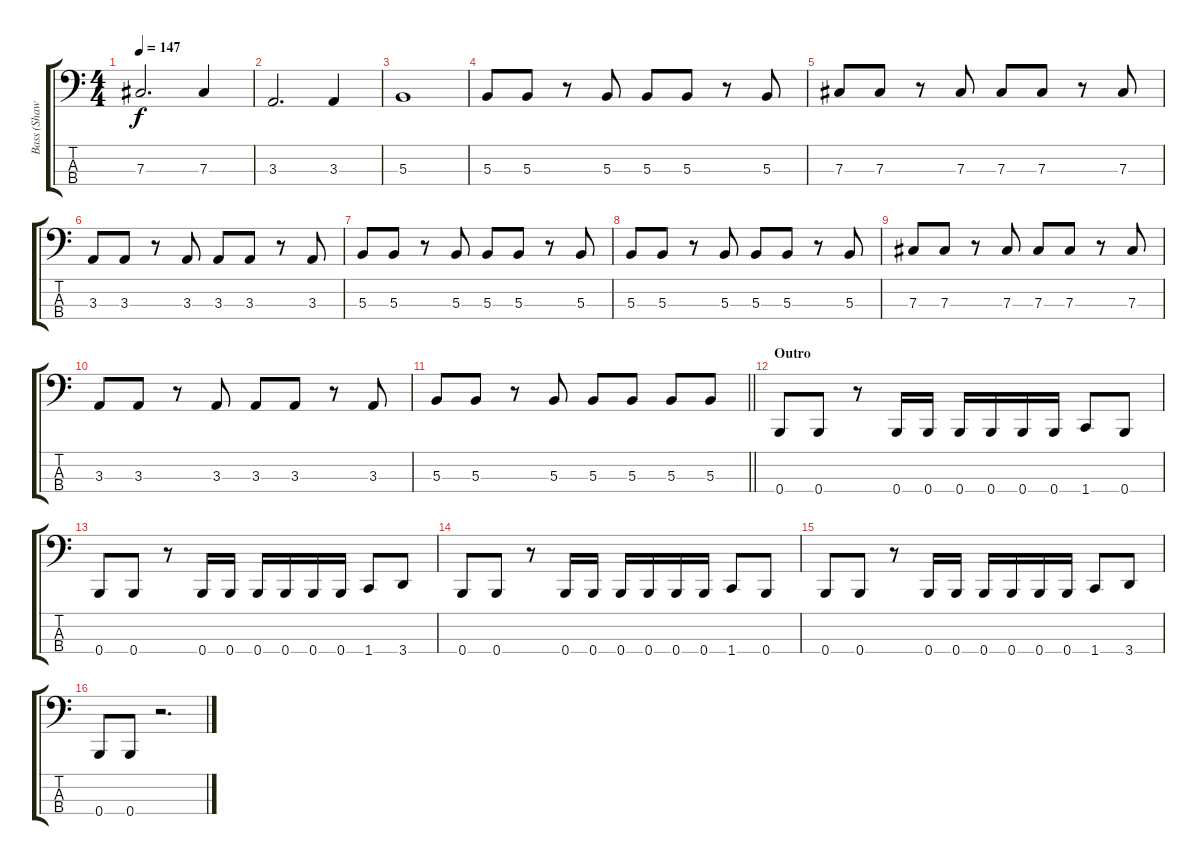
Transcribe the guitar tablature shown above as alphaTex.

\track ("Bass (Shawn)" "Bass (Shaw") {instrument electricbasspick}
\staff {score tabs}
\tuning (E2 B1 Gb1 B0) {hide}
\ts (4 4)
\tempo 147
\clef f4
\ks c
7.3.2{d dy f} 7.3.4 |
3.3.2{d} 3.3.4 |
5.3.1 |
5.3.8 5.3.8 r.8 5.3.8 5.3.8 5.3.8 r.8 5.3.8 |
7.3.8 7.3.8 r.8 7.3.8 7.3.8 7.3.8 r.8 7.3.8 |
3.3.8 3.3.8 r.8 3.3.8 3.3.8 3.3.8 r.8 3.3.8 |
5.3.8 5.3.8 r.8 5.3.8 5.3.8 5.3.8 r.8 5.3.8 |
5.3.8 5.3.8 r.8 5.3.8 5.3.8 5.3.8 r.8 5.3.8 |
7.3.8 7.3.8 r.8 7.3.8 7.3.8 7.3.8 r.8 7.3.8 |
3.3.8 3.3.8 r.8 3.3.8 3.3.8 3.3.8 r.8 3.3.8 |
\barLineRight lightlight
5.3.8 5.3.8 r.8 5.3.8 5.3.8 5.3.8 5.3.8 5.3.8 |
\section ("" "Outro")
0.4.8 0.4.8 r.8 0.4.16 0.4.16 0.4.16 0.4.16 0.4.16 0.4.16 1.4.8 0.4.8 |
0.4.8 0.4.8 r.8 0.4.16 0.4.16 0.4.16 0.4.16 0.4.16 0.4.16 1.4.8 3.4.8 |
0.4.8 0.4.8 r.8 0.4.16 0.4.16 0.4.16 0.4.16 0.4.16 0.4.16 1.4.8 0.4.8 |
0.4.8 0.4.8 r.8 0.4.16 0.4.16 0.4.16 0.4.16 0.4.16 0.4.16 1.4.8 3.4.8 |
0.4.8 0.4.8 r.2{d}
